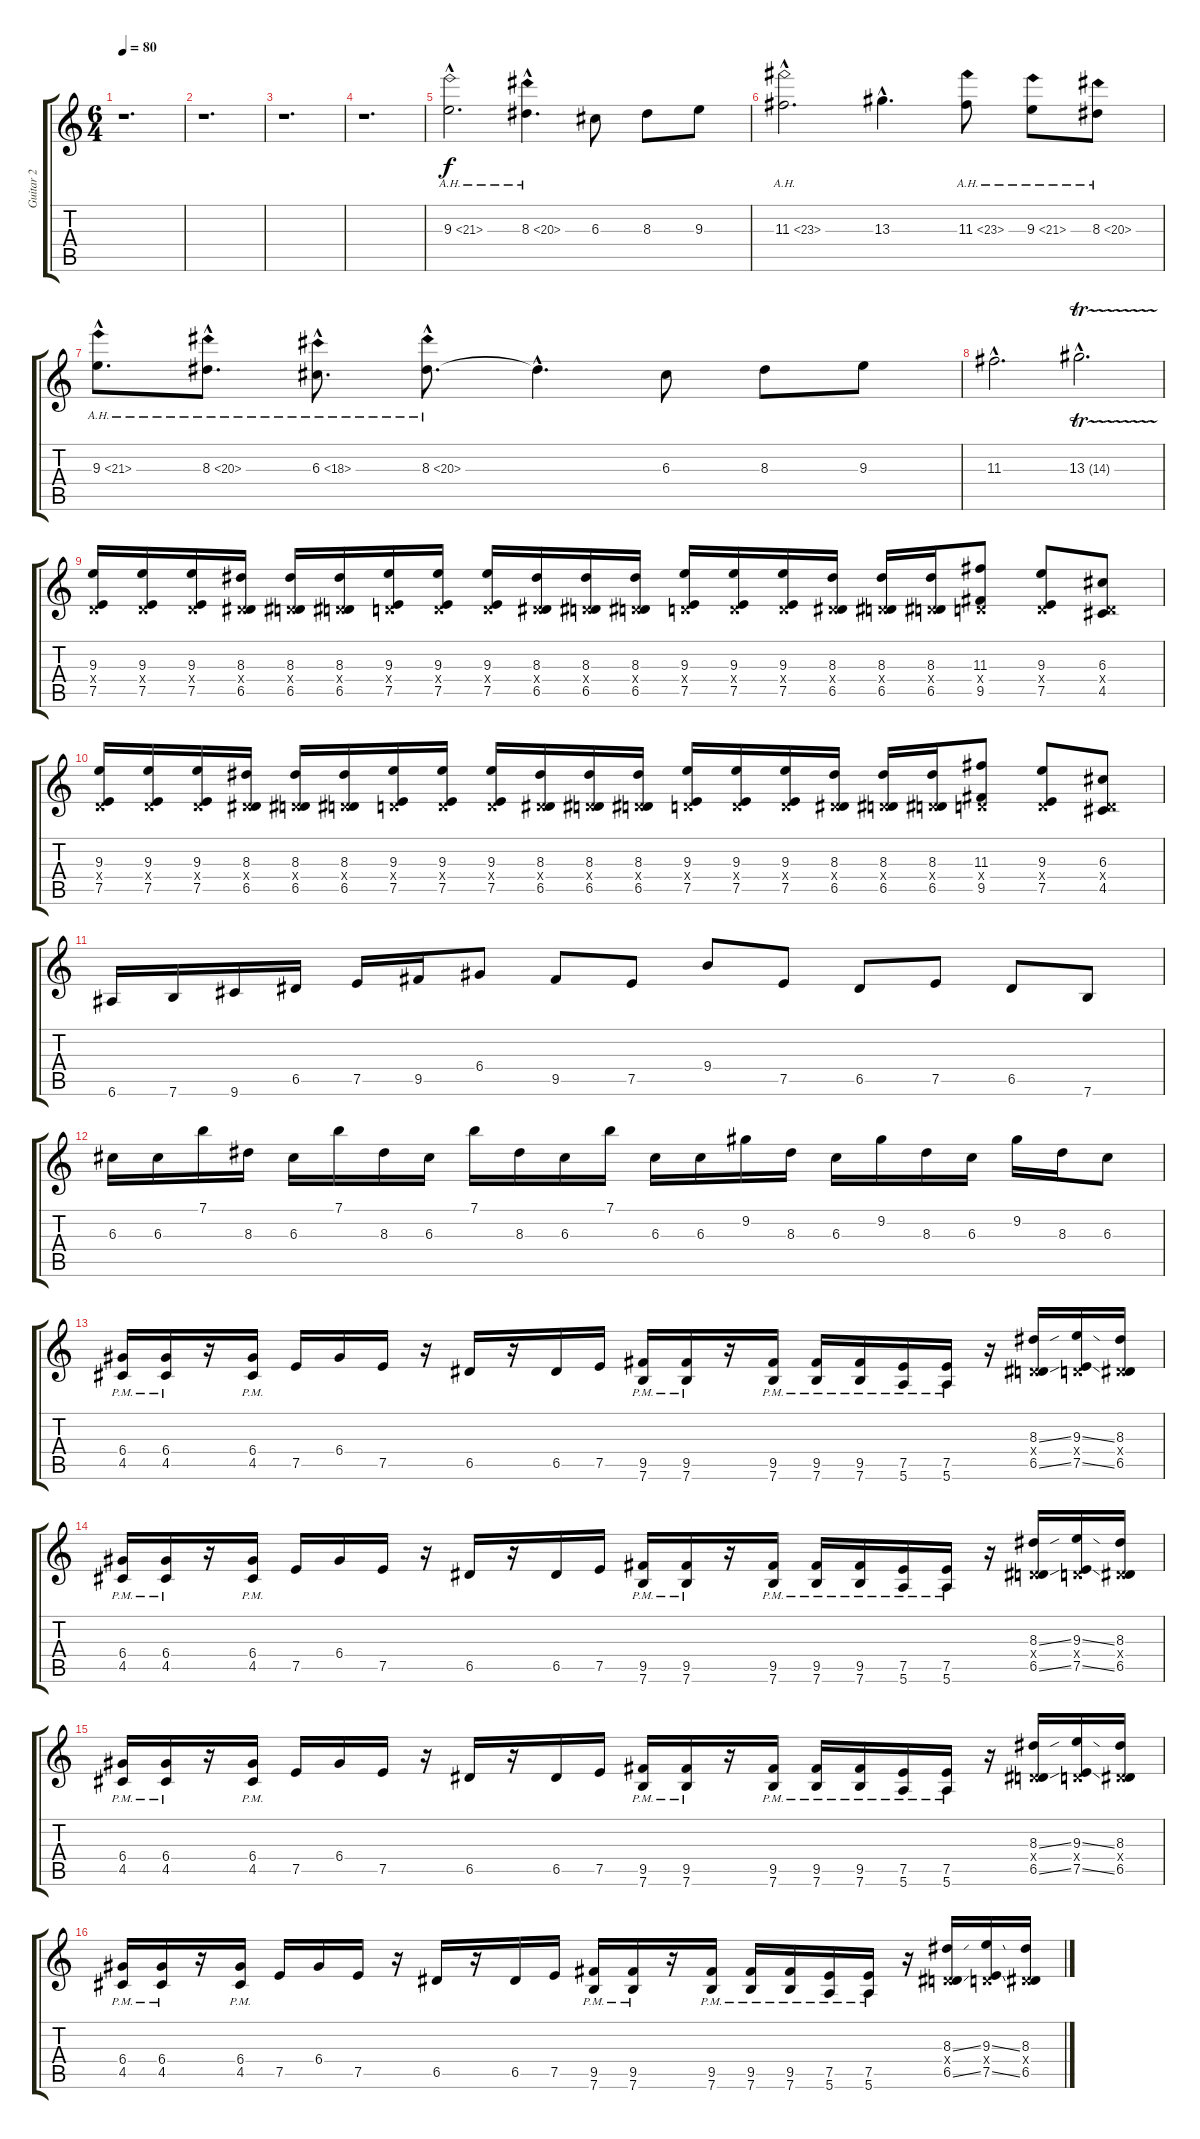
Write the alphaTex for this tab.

\track ("Guitar 2" "Guitar 2") {instrument distortionguitar}
\staff {score tabs}
\tuning (E4 B3 G3 D3 A2 E2) {hide}
\ts (6 4)
\tempo 80
\clef g2
\ks c
r.1{d dy f instrument distortionguitar} |
r.1{d} |
r.1{d} |
r.1{d volume 2} |
9.3{ah 12 hac}.2{d volume 11} 8.3{ah 12 hac}.4{d} 6.3.8 8.3.8 9.3.8 |
11.3{ah 12 hac}.2{d} 13.3{hac}.4{d} 11.3{ah 12}.8 9.3{ah 12}.8 8.3{ah 12}.8 |
9.3{ah 12 hac}.8{d} 8.3{ah 12 hac}.8{d} 6.3{ah 12 hac}.8{d} 8.3{ah 12 hac}.8{d} 8.3{hac t}.4{d} 6.3.8 8.3.8 9.3.8 |
11.3{hac}.2{d} 13.3{tr (14 32) hac}.2{d} |
(9.3 0.4{x} 7.5).16{volume 13} (9.3 0.4{x} 7.5).16 (9.3 0.4{x} 7.5).16 (8.3 0.4{x} 6.5).16 (8.3 0.4{x} 6.5).16 (8.3 0.4{x} 6.5).16 (9.3 0.4{x} 7.5).16 (9.3 0.4{x} 7.5).16 (9.3 0.4{x} 7.5).16 (8.3 0.4{x} 6.5).16 (8.3 0.4{x} 6.5).16 (8.3 0.4{x} 6.5).16 (9.3 0.4{x} 7.5).16 (9.3 0.4{x} 7.5).16 (9.3 0.4{x} 7.5).16 (8.3 0.4{x} 6.5).16 (8.3 0.4{x} 6.5).16 (8.3 0.4{x} 6.5).16 (11.3 0.4{x} 9.5).8 (9.3 0.4{x} 7.5).8 (6.3 0.4{x} 4.5).8 |
(9.3 0.4{x} 7.5).16 (9.3 0.4{x} 7.5).16 (9.3 0.4{x} 7.5).16 (8.3 0.4{x} 6.5).16 (8.3 0.4{x} 6.5).16 (8.3 0.4{x} 6.5).16 (9.3 0.4{x} 7.5).16 (9.3 0.4{x} 7.5).16 (9.3 0.4{x} 7.5).16 (8.3 0.4{x} 6.5).16 (8.3 0.4{x} 6.5).16 (8.3 0.4{x} 6.5).16 (9.3 0.4{x} 7.5).16 (9.3 0.4{x} 7.5).16 (9.3 0.4{x} 7.5).16 (8.3 0.4{x} 6.5).16 (8.3 0.4{x} 6.5).16 (8.3 0.4{x} 6.5).16 (11.3 0.4{x} 9.5).8 (9.3 0.4{x} 7.5).8 (6.3 0.4{x} 4.5).8 |
6.6.16 7.6.16 9.6.16 6.5.16 7.5.16 9.5.16 6.4.8 9.5.8 7.5.8 9.4.8 7.5.8 6.5.8 7.5.8 6.5.8 7.6.8 |
6.3.16 6.3.16 7.1.16 8.3.16 6.3.16 7.1.16 8.3.16 6.3.16 7.1.16 8.3.16 6.3.16 7.1.16 6.3.16 6.3.16 9.2.16 8.3.16 6.3.16 9.2.16 8.3.16 6.3.16 9.2.16 8.3.16 6.3.8 |
(6.4{pm} 4.5{pm}).16{volume 16} (6.4{pm} 4.5{pm}).16 r.16 (6.4{pm} 4.5{pm}).16 7.5.16 6.4.16 7.5.16 r.16 6.5.16 r.16 6.5.16 7.5.16 (9.5{pm} 7.6{pm}).16 (9.5{pm} 7.6{pm}).16 r.16 (9.5{pm} 7.6{pm}).16 (9.5{pm} 7.6{pm}).16 (9.5{pm} 7.6{pm}).16 (7.5{pm} 5.6{pm}).16 (7.5{pm} 5.6{pm}).16 r.16 (8.3{ss} 0.4{x} 6.5{ss}).16 (9.3{ss} 0.4{x} 7.5{ss}).16 (8.3 0.4{x} 6.5).16 |
(6.4{pm} 4.5{pm}).16 (6.4{pm} 4.5{pm}).16 r.16 (6.4{pm} 4.5{pm}).16 7.5.16 6.4.16 7.5.16 r.16 6.5.16 r.16 6.5.16 7.5.16 (9.5{pm} 7.6{pm}).16 (9.5{pm} 7.6{pm}).16 r.16 (9.5{pm} 7.6{pm}).16 (9.5{pm} 7.6{pm}).16 (9.5{pm} 7.6{pm}).16 (7.5{pm} 5.6{pm}).16 (7.5{pm} 5.6{pm}).16 r.16 (8.3{ss} 0.4{x} 6.5{ss}).16 (9.3{ss} 0.4{x} 7.5{ss}).16 (8.3 0.4{x} 6.5).16 |
(6.4{pm} 4.5{pm}).16 (6.4{pm} 4.5{pm}).16 r.16 (6.4{pm} 4.5{pm}).16 7.5.16 6.4.16 7.5.16 r.16 6.5.16 r.16 6.5.16 7.5.16 (9.5{pm} 7.6{pm}).16 (9.5{pm} 7.6{pm}).16 r.16 (9.5{pm} 7.6{pm}).16 (9.5{pm} 7.6{pm}).16 (9.5{pm} 7.6{pm}).16 (7.5{pm} 5.6{pm}).16 (7.5{pm} 5.6{pm}).16 r.16 (8.3{ss} 0.4{x} 6.5{ss}).16 (9.3{ss} 0.4{x} 7.5{ss}).16 (8.3 0.4{x} 6.5).16 |
(6.4{pm} 4.5{pm}).16 (6.4{pm} 4.5{pm}).16 r.16 (6.4{pm} 4.5{pm}).16 7.5.16 6.4.16 7.5.16 r.16 6.5.16 r.16 6.5.16 7.5.16 (9.5{pm} 7.6{pm}).16 (9.5{pm} 7.6{pm}).16 r.16 (9.5{pm} 7.6{pm}).16 (9.5{pm} 7.6{pm}).16 (9.5{pm} 7.6{pm}).16 (7.5{pm} 5.6{pm}).16 (7.5{pm} 5.6{pm}).16 r.16 (8.3{ss} 0.4{x} 6.5{ss}).16 (9.3{ss} 0.4{x} 7.5{ss}).16 (8.3 0.4{x} 6.5).16
